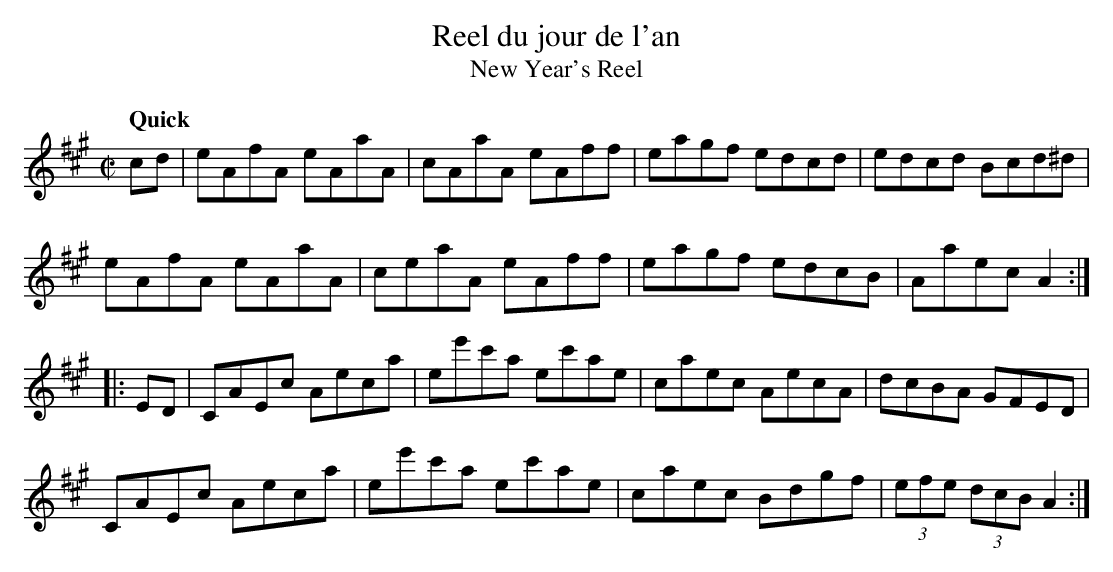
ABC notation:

X:1
T:Reel du jour de l'an
T:New Year's Reel
M:C|
L:1/8
Q:"Quick"
K:A
cd|eAfA eAaA|cAaA eAff|eagf edcd |edcd Bcd^d|
eAfA eAaA|ceaA eAff|eagf edcB|Aaec A2:|
|:ED|CAEc Aeca|ee'c'a  ec'ae|caec AecA|dcBA GFED|
CAEc Aeca|ee'c'a  ec'ae|caec  Bdgf |(3efe (3dcB A2:|]
